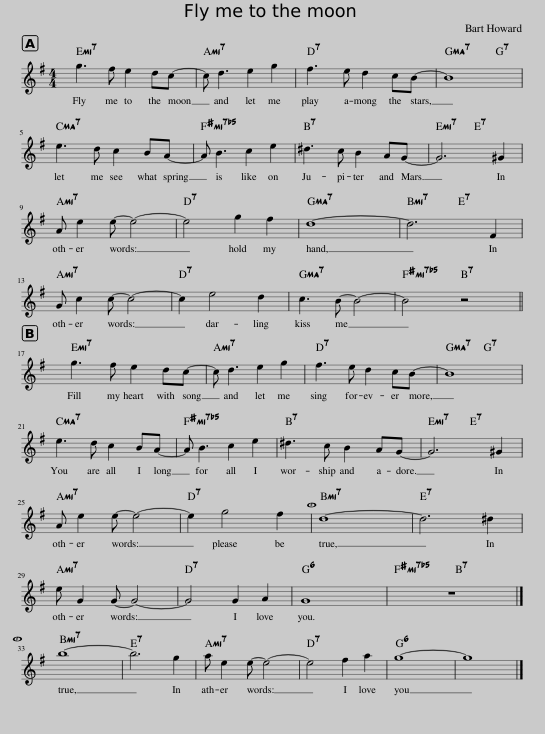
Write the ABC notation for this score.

X:1
L:1/8
M:4/4
I:linebreak $
K:G
V:1 treble
V:1
 g3 f e2 dc- | c d3 e2 g2 | f3 e d2 cB- | B8 |$ e3 d c2 BA- | %5
 A B3 c2 e2 | ^d3 c B2 AG- | G6 ^G2 |$ A e2 e- e4- | e4 g2 f2 | %10
 d8- | d6 F2 |$ G c2 c- c4- | c2 e4 d2 | c3 B- B4- | %15
 B4 z4 ||$ g3 f e2 dc- | c d3 e2 g2 | f3 e d2 cB- | B8 |$ %20
 e3 d c2 BA- | A B3 c2 e2 | ^d3 c B2 AG- | G6 ^G2 |$ A e2 e- e4- | %25
 e2 g4 f2 |O d8- | d6 ^d2 |$ e G2 G- G4- | G4 G2 A2 | %30
 G8 | z8 |]$O b8- | b6 g2 | a e2 e- e4- | %35
 e4 f2 a2 | g8- | g8 |] %38
